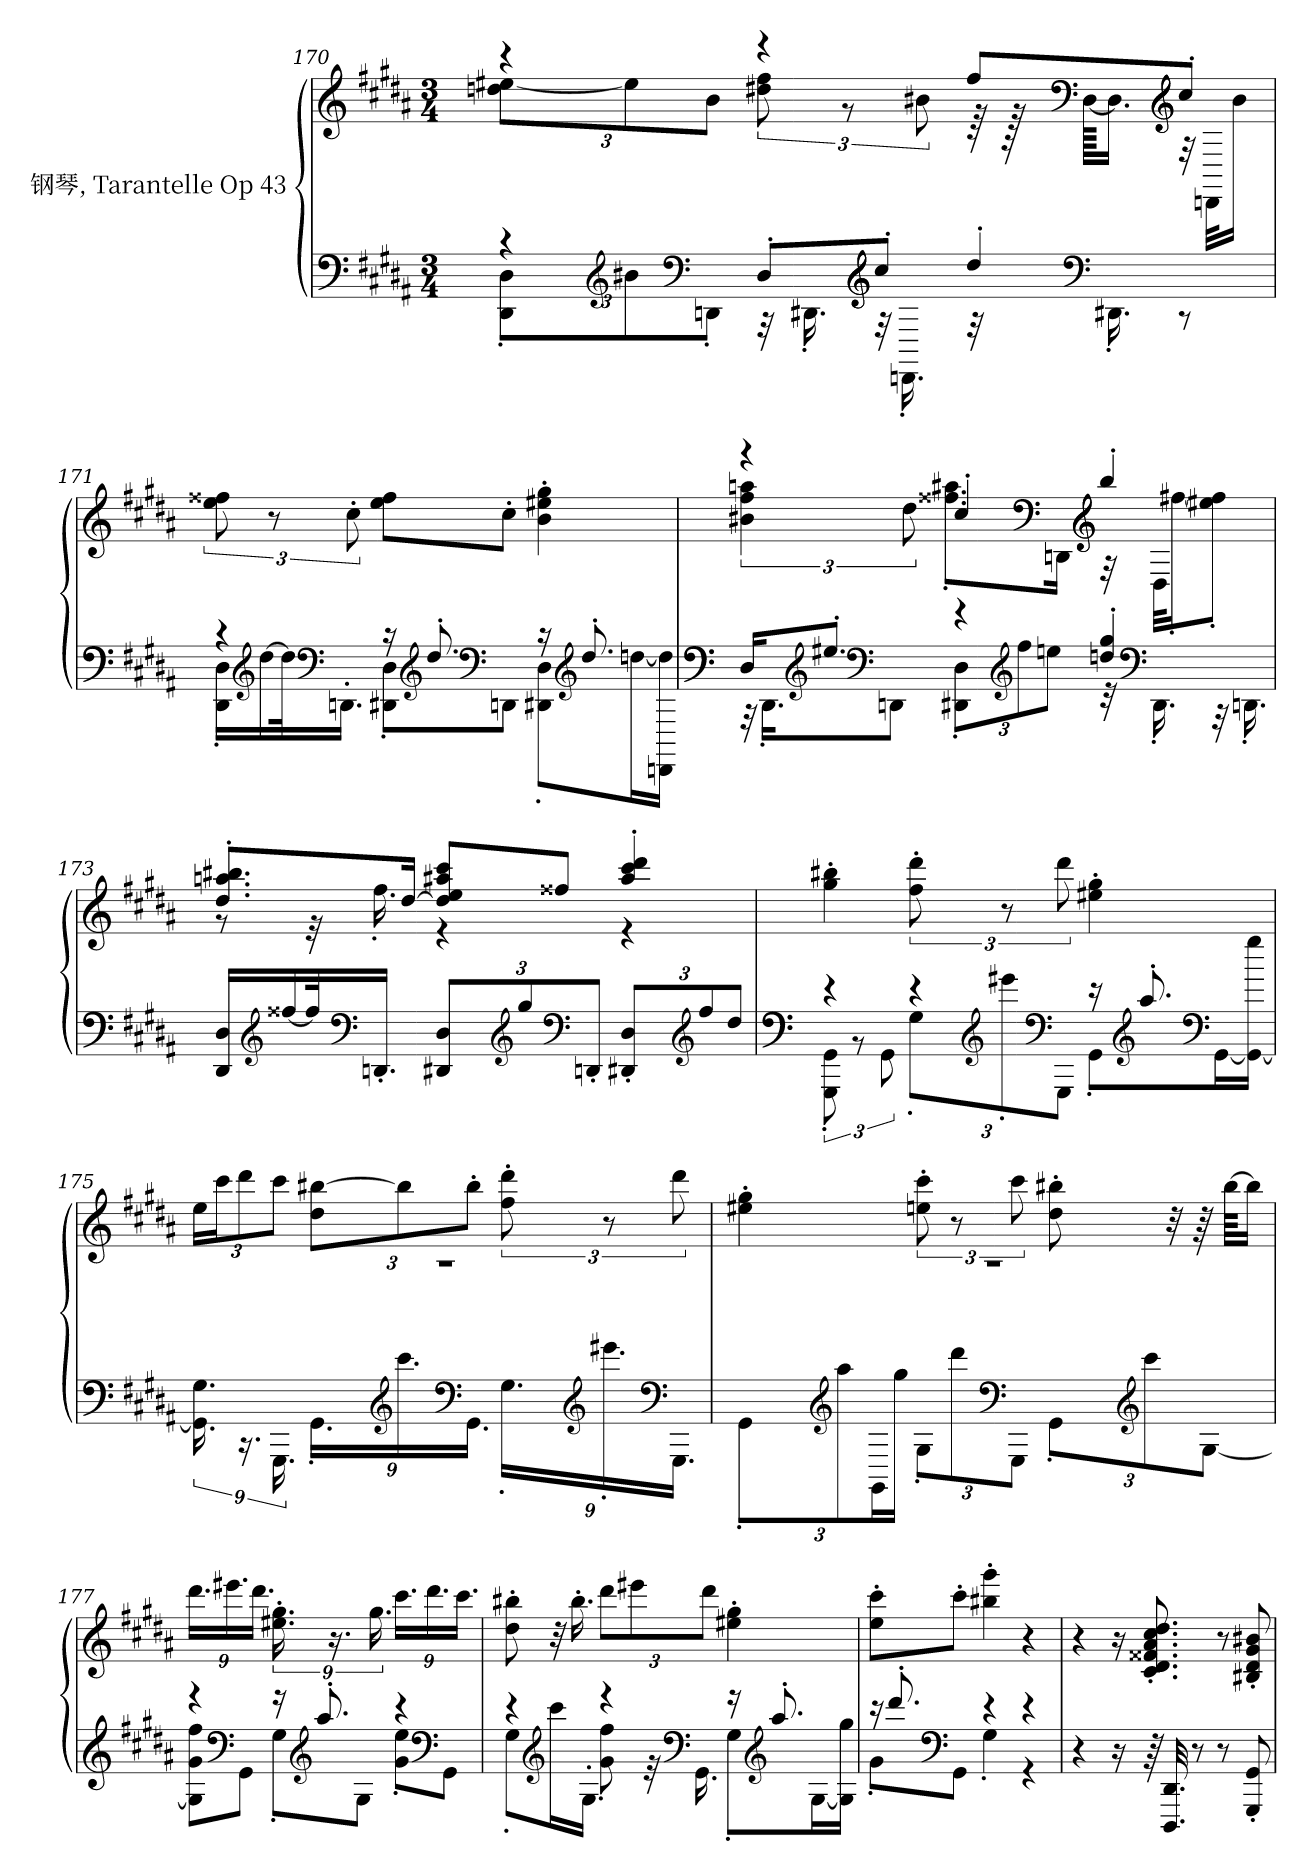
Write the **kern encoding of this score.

**kern	**kern
*part1	*part1
*staff2	*staff1
*I"钢琴, Tarantelle Op 43	*
!!LO:LB:g=z
*clefF4	*clefG2
*k[f#c#g#d#a#]	*k[f#c#g#d#a#]
*M3/4	*M3/4
=170	=170
*^	*^
*	*Xbrackettup	*	*Xbrackettup
4r	12DD#\' 12D#\'L	4r	12ddn\ [12ee#X\L
*clefG2	*	*	*
.	12b#X\	.	12ee#\]
*clefF4	*	*	*
.	12DDn'\J	.	12b\J
*	*	*	*brackettup
8D#'/L	32r	4r	12dd#X\ 12ff#\
.	16.DD#X'\	.	.
.	.	.	12r
*clefG2	*	*	*
8cc#'/J	32r	.	.
.	16.DDn'\	.	.
.	.	.	12b#X\
4dd#'/	32r	8ff#/L	64r
.	.	.	128r
*	*	*clefF4	*
.	.	.	[128D#\KKKLL
*clefF4	*	*	*
.	16.DD#X'\	.	16.D#\JJ]
*	*	*clefG2	*
.	8r	8cc#'/J	32r
.	.	.	32DDn\KLL
.	.	.	16b#\JJ
*	*	*v	*v
!!LO:LB:g=z
=171	=171	=171
4r	16DD#\' 16D#\'LL	12ee\ 12ff##X\
*clefG2	*	*
.	[16dd#\	.
.	.	12r
.	32dd#\K]	.
*clefF4	*	*
.	16.DDn'\JJ	.
.	.	12cc#'\
16r	8DD#X\' 8D#\'L	8ee\ 8ff##\L
*clefG2	*	*
8.dd#'/	.	.
*clefF4	*	*
.	8DDn\J	8cc#'\J
16r	8DD#X\' 8D#\'L	4b\' 4ee#X\' 4gg#\'
*clefG2	*	*
8.dd#'/	.	.
.	[16ddn\L	.
.	16DDn\ 16dd\]JJ	.
!!LO:LB:g=z
=172	=172	=172
*clefF4	*	*
*	*	*^
16D#/KL	32r	4r	6b#X\ 6ff#\ 6aan\
.	16.DD#'\KL	.	.
*clefG2	*	*	*
8.ee#X'/J	.	.	.
*clefF4	*	*	*
.	8DDn\J	.	.
.	.	.	12dd#\
4r	12DD#X\' 12D#\'L	4cc#'/	8.ff##X\' 8.aa#X\'L
*clefG2	*	*	*
.	12ff#\	.	.
.	12een\J	.	.
*	*	*clefF4	*
.	.	.	16DDn\Jk
*	*	*clefG2	*
4ddn/' 4gg#/'	32r	4bb'/	32r
*clefF4	*	*	*
.	16.DD#'\	.	32D#\KLL
.	.	.	[16ff#X'\J
.	32r	.	8ee#X\' 8ff#\]'J
.	16.DDn'\	.	.
*v	*v	*	*
!!LO:LB:g=z	!!
=173	=173	=173
16DD#/ 16D#/LL	8.dd#/' 8.aan/' 8.bb#X/'L	8r
*clefG2	*	*
[16ff##X/	.	.
32ff##/K]	.	32r
*clefF4	*	*
16.DDn'/JJ	.	16.ff#'\
.	[16dd#/Jk	.
12DD#X/ 12D#/L	8dd#/] 8ee/ 8aa#X/ 8ccc#/L	4r
*clefG2	*	*
12gg#/	.	.
.	8ff##X/J	.
*clefF4	*	*
12DDn'/J	.	.
12DD#X/' 12D#/'L	4aa#/' 4ccc#/' 4ddd#/'	4r
*clefG2	*	*
12ff##/	.	.
12dd#/J	.	.
*	*v	*v
!!LO:LB:g=z
=174	=174
*clefF4	*
*^	*
*	*brackettup	*
4r	12GGG#\' 12GG#\'	4gg#\' 4bb#X\'
.	12r	.
.	12GG#\	.
*	*Xbrackettup	*
4r	12G#'\L	12ff#\' 12ddd#\'
*clefG2	*	*
.	12eee#X'\	12r
*clefF4	*	*
.	12GGG#\J	12ddd#\
16r	8GG#'\L	4ee#X\' 4gg#\'
*clefG2	*	*
8.aa#'/	.	.
*clefF4	*	*
.	[16GG#\L	.
.	16GG#\_ 16gg#\JJ	.
=175	=175	=175
*	*brackettup	*Xbrackettup
2.r	18.GG#\] 18.G#\	24ee\LL
.	.	24ccc#\J
.	18.r	12ddd#\
.	18.GGG#\	12ccc#\J
.	18.GG#'\LL	12dd#\ [12bb#X\L
*clefG2	*	*
.	18.ccc#\	12bb#\]
*clefF4	*	*
.	18.GG#\JJ	12bb#'\J
*	*	*brackettup
.	18.G#'\LL	12ff#\' 12ddd#\'
*clefG2	*	*
.	18.eee#X'\	12r
*clefF4	*	*
.	18.GGG#\JJ	12ddd#\
!!LO:PB:g=z
=176	=176	=176
*	*Xbrackettup	*
2.r	12GG#'\L	4ee#X\' 4gg#\'
*clefG2	*	*
.	12aa#\	.
.	24GG#\L	.
.	24gg#\JJ	.
.	12G#'\L	12een\' 12ccc#\'
.	12ddd#\	12r
*clefF4	*	*
.	12GGG#\J	12ccc#\
.	12GG#'\L	8dd#\' 8bb#X\'
*clefG2	*	*
.	12ccc#\	.
.	.	32r
.	.	64r
.	[12G#\J	.
.	.	[64bb#\KKLL
.	.	16bb#\JJ]
=177	=177	=177
4r	8G#\] 8g#\ 8ff#\L	18.ddd#\LL
.	.	18.eee#X\
*clefF4	*	*
.	8GG#\J	.
.	.	18.ddd#\JJ
16r	8G#'\L	18.ee#X\' 18.gg#\'
*clefG2	*	*
8.aa#'/	.	.
.	.	18.r
.	8G#\J	.
.	.	18.gg#\
4r	8g#\' 8ee\'L	18.ccc#\LL
.	.	18.ddd#\
*clefF4	*	*
.	8GG#\J	.
.	.	18.ccc#\JJ
!!LO:LB:g=z
=178	=178	=178
4r	8G#'\L	8dd#\' 8bb#X\'
*clefG2	*	*
.	16ccc#\L	32r
.	.	16.bb#'\
.	16G#'\JJ	.
*	*	*Xbrackettup
4r	8g#\' 8ff#\'	12ddd#\L
.	.	12eee#X\
.	32r	.
*clefF4	*	*
.	16.GG#\	.
.	.	12ddd#\J
16r	8G#'\L	4ee#X\' 4gg#\'
*clefG2	*	*
8.aa#'/	.	.
.	[16G#\L	.
.	16G#\] 16gg#\JJ	.
=179	=179	=179
16r	8g#'\L	8ee\' 8ccc#\'L
8.ddd#'/	.	.
*clefF4	*	*
.	8GG#\J	8ccc#'\J
4r	4G#'\	4bb#X\' 4ggg#\'
4r	4r	4r
*v	*v	*
=180	=180
4r	4r
16r	16r
64r	8.c#/' 8.d#/' 8.f##X/' 8.a#/' 8.cc#/' 8.dd#/'
32.DDD#/ 32.DD#/	.
8r	.
8r	8r
8GGG#/' 8GG#/'	8B#X/' 8d#/' 8g#/' 8b#X/'
=	=
*-	*-
